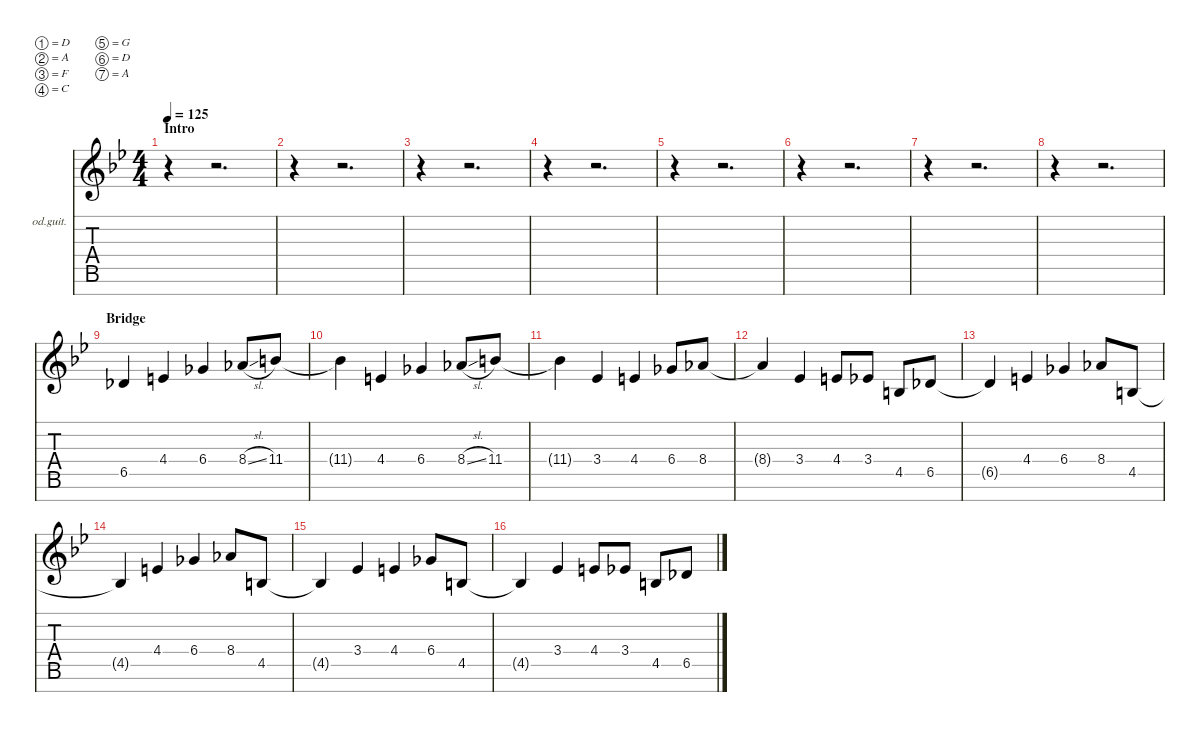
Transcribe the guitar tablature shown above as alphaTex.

\defaultSystemsLayout 4
\hideDynamics
\bracketExtendMode nobrackets
\firstSystemTrackNameOrientation horizontal
\otherSystemsTrackNameOrientation horizontal
\track ("lead" "od.guit.") {solo instrument overdrivenguitar}
\staff {score tabs}
\tuning (D4 A3 F3 C3 G2 D2 A1)
\ts (4 4)
\beaming (8 2 2 2 2)
\section ("" "Intro")
\tempo 125
\clef g2
\ks bb
r.4{dy mf instrument overdrivenguitar beam Down} r.2{d beam Down} |
r.4{beam Down} r.2{d beam Down} |
r.4{beam Down} r.2{d beam Down} |
r.4{beam Down} r.2{d beam Down} |
r.4{beam Down} r.2{d beam Down} |
r.4{beam Down} r.2{d beam Down} |
r.4{beam Down} r.2{d beam Down} |
r.4{beam Down} r.2{d beam Down} |
\section ("" "Bridge")
6.5{acc b}.4{beam Up} 4.4{acc forcenatural}.4{beam Up} 6.4{acc b}.4{beam Up} 8.4{sl acc b}.8{beam Up} 11.4{acc forcenatural}.8{beam Up} |
11.4{t acc forcenatural}.4{beam Down} 4.4{acc forcenatural}.4{beam Up} 6.4{acc b}.4{beam Up} 8.4{sl acc b}.8{beam Up} 11.4{acc forcenatural}.8{beam Up} |
11.4{t acc forcenatural}.4{beam Down} 3.4{acc b}.4{beam Up} 4.4{acc forcenatural}.4{beam Up} 6.4{acc b}.8{beam Up} 8.4{acc b}.8{beam Up} |
8.4{t acc b}.4{beam Up} 3.4{acc b}.4{beam Up} 4.4{acc forcenatural}.8{beam Up} 3.4{acc b}.8{beam Up} 4.5{acc forcenatural}.8{beam Up} 6.5{acc b}.8{beam Up} |
6.5{t acc b}.4{beam Up} 4.4{acc forcenatural}.4{beam Up} 6.4{acc b}.4{beam Up} 8.4{acc b}.8{beam Up} 4.5{acc forcenatural}.8{beam Up} |
4.5{t acc forcenatural}.4{beam Up} 4.4{acc forcenatural}.4{beam Up} 6.4{acc b}.4{beam Up} 8.4{acc b}.8{beam Up} 4.5{acc forcenatural}.8{beam Up} |
4.5{t acc forcenatural}.4{beam Up} 3.4{acc b}.4{beam Up} 4.4{acc forcenatural}.4{beam Up} 6.4{acc b}.8{beam Up} 4.5{acc forcenatural}.8{beam Up} |
4.5{t acc forcenatural}.4{beam Up} 3.4{acc b}.4{beam Up} 4.4{acc forcenatural}.8{beam Up} 3.4{acc b}.8{beam Up} 4.5{acc forcenatural}.8{beam Up} 6.5{acc b}.8{beam Up}
